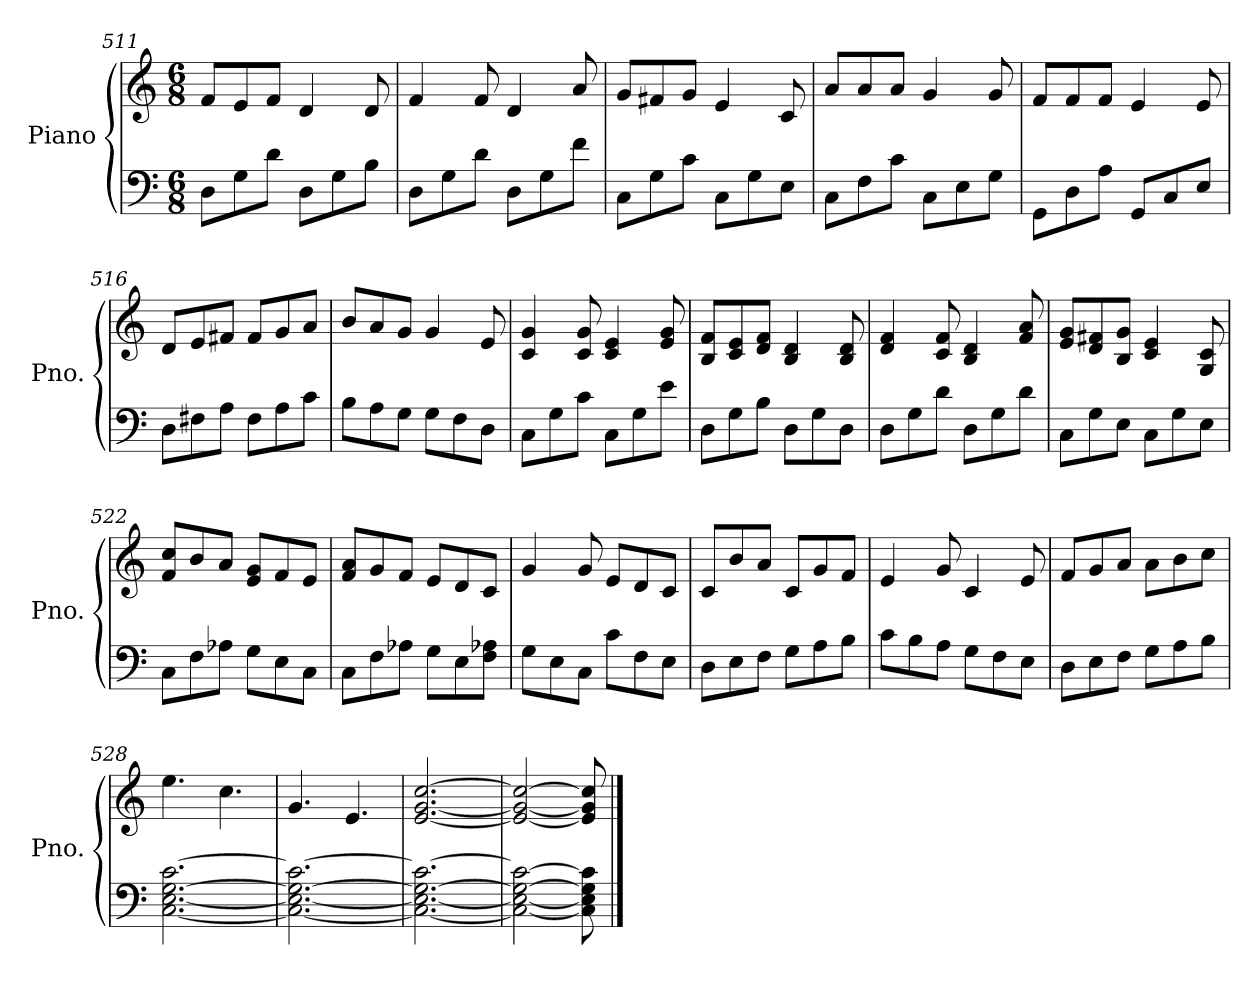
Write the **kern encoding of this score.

**kern	**kern
*part1	*part1
*staff2	*staff1
*I"Piano	*
*I'Pno.	*
*clefF4	*clefG2
*k[]	*k[]
*M6/8	*M6/8
=511	=511
8D\L	8f/L
8G\	8e/
8d\J	8f/J
8D\L	4d/
8G\	.
8B\J	8d/
=512	=512
8D\L	4f/
8G\	.
8d\J	8f/
8D\L	4d/
8G\	.
8f\J	8a/
=513	=513
8C\L	8g/L
8G\	8f#X/
8c\J	8g/J
8C\L	4e/
8G\	.
8E\J	8c/
!!LO:LB:g=z
=514	=514
8C\L	8a/L
8F\	8a/
8c\J	8a/J
8C\L	4g/
8E\	.
8G\J	8g/
=515	=515
8GG\L	8f/L
8D\	8f/
8A\J	8f/J
8GG/L	4e/
8C/	.
8E/J	8e/
=516	=516
8D\L	8d/L
8F#X\	8e/
8A\J	8f#X/J
8F#\L	8f#/L
8A\	8g/
8c\J	8a/J
=517	=517
8B\L	8b/L
8A\	8a/
8G\J	8g/J
8G\L	4g/
8F\	.
8D\J	8e/
=518	=518
8C\L	4c/ 4g/
8G\	.
8c\J	8c/ 8g/
8C\L	4c/ 4e/
8G\	.
8e\J	8e/ 8g/
=519	=519
8D\L	8B/ 8f/L
8G\	8c/ 8e/
8B\J	8d/ 8f/J
8D\L	4B/ 4d/
8G\	.
8D\J	8B/ 8d/
!!LO:LB:g=z
=520	=520
8D\L	4d/ 4f/
8G\	.
8d\J	8c/ 8f/
8D\L	4B/ 4d/
8G\	.
8d\J	8f/ 8a/
=521	=521
8C\L	8e/ 8g/L
8G\	8d/ 8f#X/
8E\J	8B/ 8g/J
8C\L	4c/ 4e/
8G\	.
8E\J	8G/ 8c/
=522	=522
8C\L	8f/ 8cc/L
8F\	8b/
8A-X\J	8a/J
8G\L	8e/ 8g/L
8E\	8f/
8C\J	8e/J
=523	=523
8C\L	8f/ 8a/L
8F\	8g/
8A-X\J	8f/J
8G\L	8e/L
8E\	8d/
8F\ 8A-X\J	8c/J
=524	=524
8G\L	4g/
8E\	.
8C\J	8g/
8c\L	8e/L
8F\	8d/
8E\J	8c/J
=525	=525
8D\L	8c/L
8E\	8b/
8F\J	8a/J
8G\L	8c/L
8A\	8g/
8B\J	8f/J
!!LO:PB:g=z
=526	=526
8c\L	4e/
8B\	.
8A\J	8g/
8G\L	4c/
8F\	.
8E\J	8e/
=527	=527
8D\L	8f/L
8E\	8g/
8F\J	8a/J
8G\L	8a\L
8A\	8b\
8B\J	8cc\J
=528	=528
[2.C\ [2.E\ [2.G\ [2.c\	4.ee\
.	4.cc\
=529	=529
2.C\_ 2.E\_ 2.G\_ 2.c\_	4.g/
.	4.e/
=530	=530
2.C\_ 2.E\_ 2.G\_ 2.c\_	[2.e/ [2.g/ [2.cc/
=531	=531
2C\_ 2E\_ 2G\_ 2c\_	2e/_ 2g/_ 2cc/_
8C\] 8E\] 8G\] 8c\]	8e/] 8g/] 8cc/]
==	==
*-	*-
